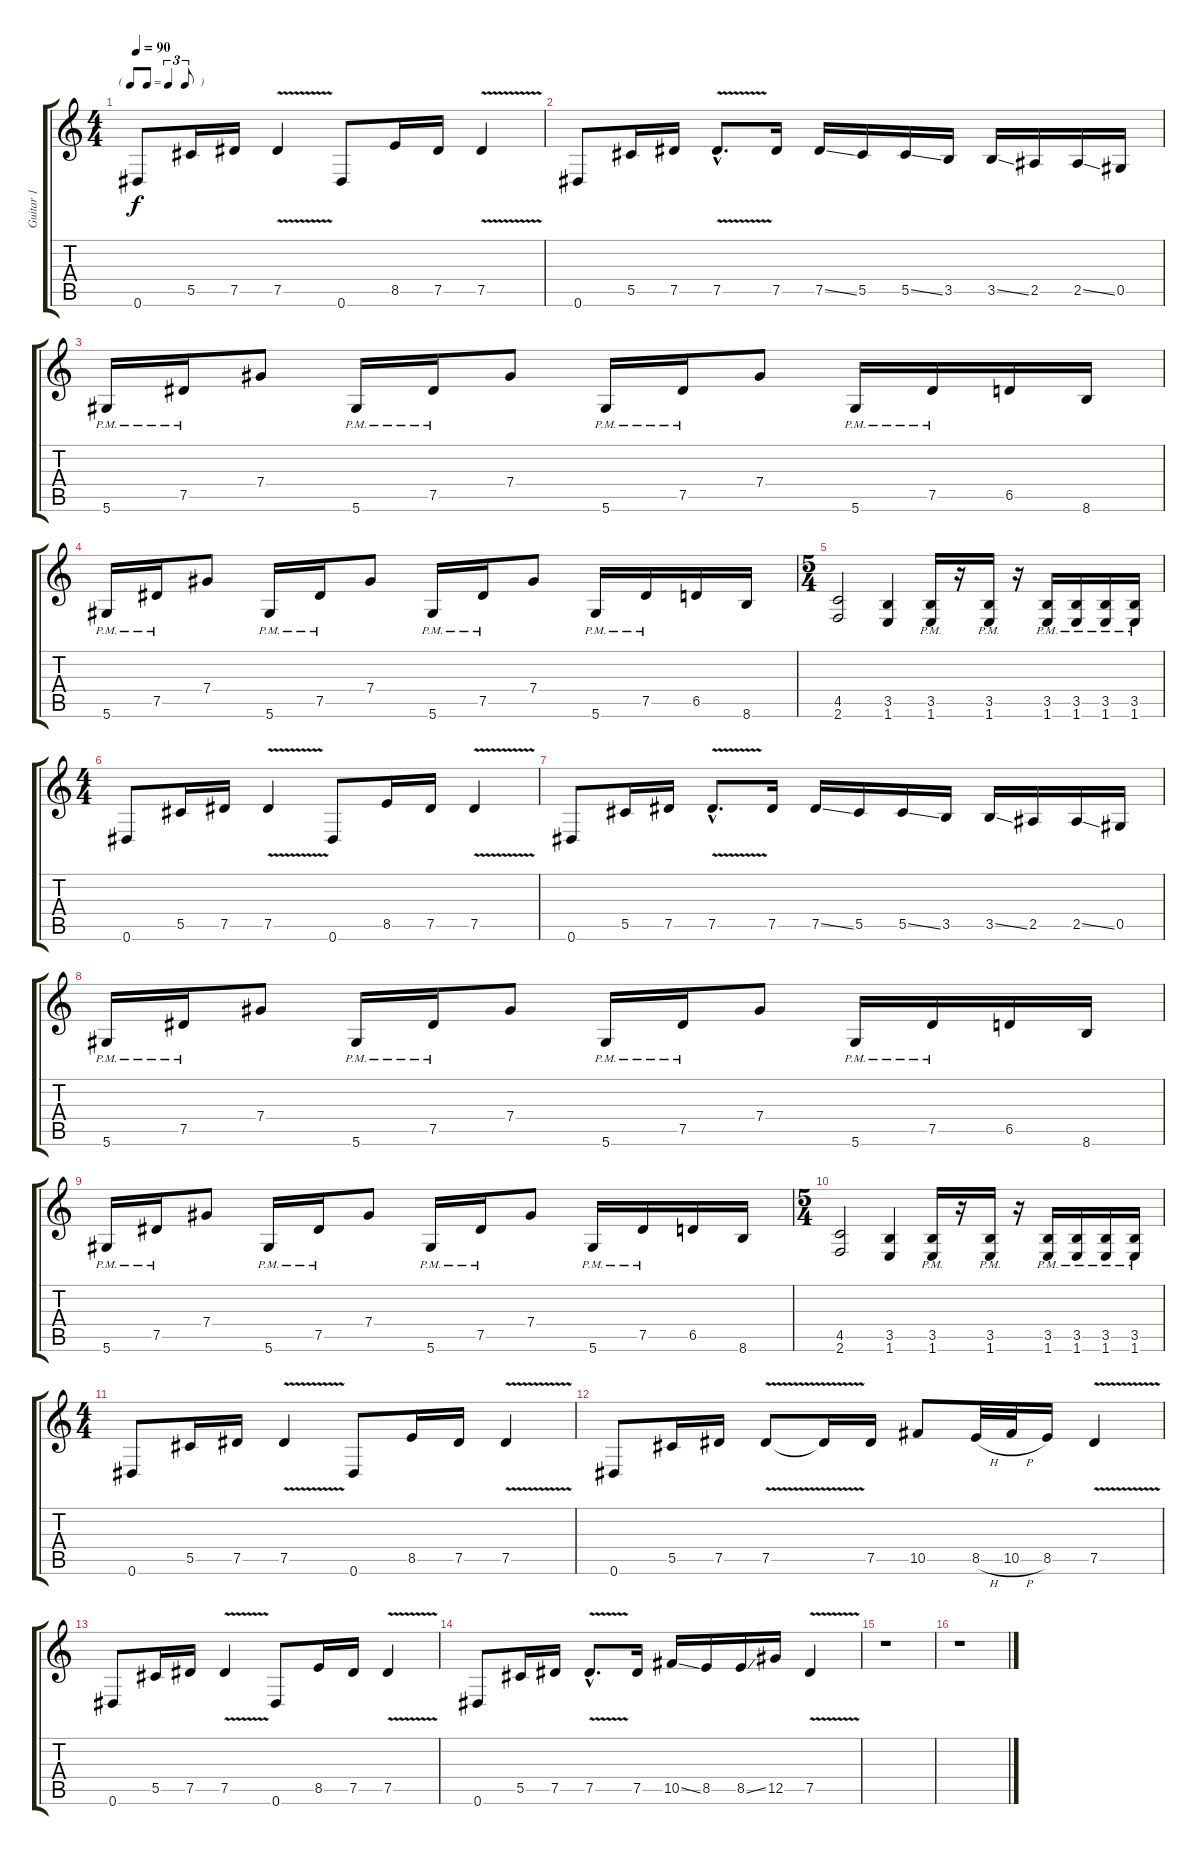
\track ("Guitar 1" "Guitar 1") {instrument distortionguitar}
\staff {score tabs}
\tuning (Eb4 Bb3 Gb3 Db3 Ab2 Eb2) {hide}
\ts (4 4)
\tf triplet8th
\tempo 90
\clef g2
\ks c
0.6.8{dy f} 5.5.16 7.5.16 7.5{v}.4 0.6.8 8.5.16 7.5.16 7.5{v}.4 |
0.6.8 5.5.16 7.5.16 7.5{v hac}.8{d} 7.5.16 7.5{ss}.16 5.5.16 5.5{ss}.16 3.5.16 3.5{ss}.16 2.5.16 2.5{ss}.16 0.5.16 |
5.6{pm}.16 7.5{pm}.16 7.4.8 5.6{pm}.16 7.5{pm}.16 7.4.8 5.6{pm}.16 7.5{pm}.16 7.4.8 5.6{pm}.16 7.5{pm}.16 6.5.16 8.6.16 |
5.6{pm}.16 7.5{pm}.16 7.4.8 5.6{pm}.16 7.5{pm}.16 7.4.8 5.6{pm}.16 7.5{pm}.16 7.4.8 5.6{pm}.16 7.5{pm}.16 6.5.16 8.6.16 |
\ts (5 4)
(4.5 2.6).2 (3.5 1.6).4 (3.5{pm} 1.6{pm}).16 r.16 (3.5{pm} 1.6{pm}).16 r.16 (3.5{pm} 1.6{pm}).16 (3.5{pm} 1.6{pm}).16 (3.5{pm} 1.6{pm}).16 (3.5{pm} 1.6{pm}).16 |
\ts (4 4)
0.6.8 5.5.16 7.5.16 7.5{v}.4 0.6.8 8.5.16 7.5.16 7.5{v}.4 |
0.6.8 5.5.16 7.5.16 7.5{v hac}.8{d} 7.5.16 7.5{ss}.16 5.5.16 5.5{ss}.16 3.5.16 3.5{ss}.16 2.5.16 2.5{ss}.16 0.5.16 |
5.6{pm}.16 7.5{pm}.16 7.4.8 5.6{pm}.16 7.5{pm}.16 7.4.8 5.6{pm}.16 7.5{pm}.16 7.4.8 5.6{pm}.16 7.5{pm}.16 6.5.16 8.6.16 |
5.6{pm}.16 7.5{pm}.16 7.4.8 5.6{pm}.16 7.5{pm}.16 7.4.8 5.6{pm}.16 7.5{pm}.16 7.4.8 5.6{pm}.16 7.5{pm}.16 6.5.16 8.6.16 |
\ts (5 4)
(4.5 2.6).2 (3.5 1.6).4 (3.5{pm} 1.6{pm}).16 r.16 (3.5{pm} 1.6{pm}).16 r.16 (3.5{pm} 1.6{pm}).16 (3.5{pm} 1.6{pm}).16 (3.5{pm} 1.6{pm}).16 (3.5{pm} 1.6{pm}).16 |
\ts (4 4)
0.6.8 5.5.16 7.5.16 7.5{v}.4 0.6.8 8.5.16 7.5.16 7.5{v}.4 |
0.6.8 5.5.16 7.5.16 7.5{v}.8 7.5{t}.16 7.5.16 10.5.8 8.5{h}.32 10.5{h}.32 8.5.16 7.5{v}.4 |
0.6.8 5.5.16 7.5.16 7.5{v}.4 0.6.8 8.5.16 7.5.16 7.5{v}.4 |
0.6.8 5.5.16 7.5.16 7.5{v hac}.8{d} 7.5.16 10.5{ss}.16 8.5.16 8.5{ss}.16 12.5.16 7.5{v}.4 |
r.1 |
r.1
